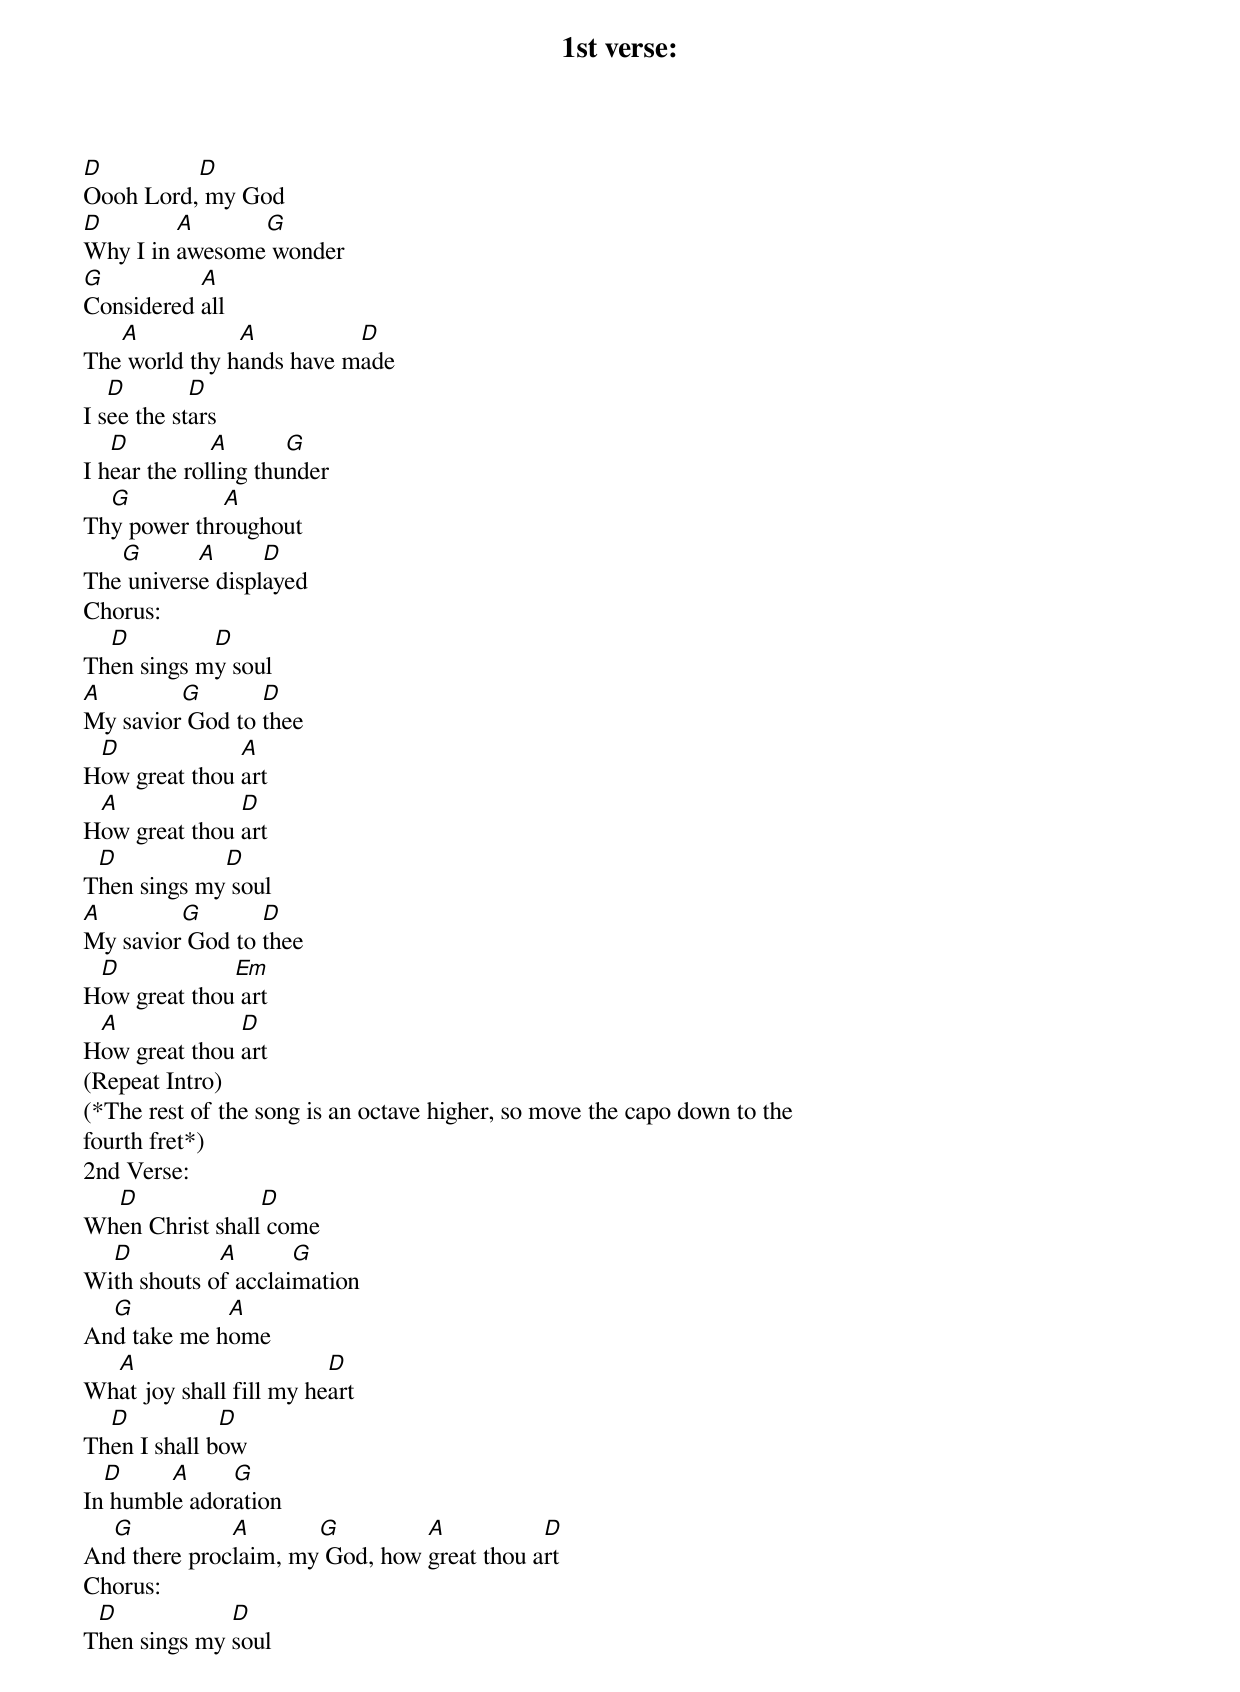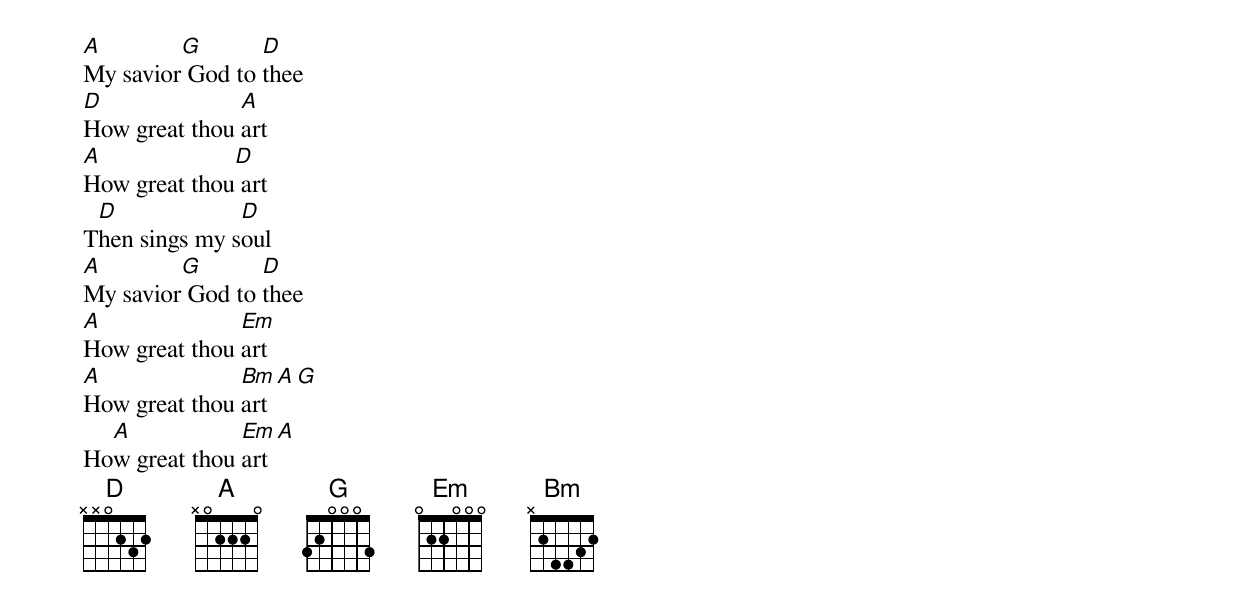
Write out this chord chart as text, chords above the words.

1st verse:
D         D
Oooh Lord, my God
D        A      G
Why I in awesome wonder
G          A
Considered all
   A           A          D
The world thy hands have made
   D        D
I see the stars
   D          A       G
I hear the rolling thunder
  G          A
Thy power throughout
   G       A      D
The universe displayed
Chorus:
  D         D
Then sings my soul
A        G       D
My savior God to thee
 D             A
How great thou art
 A             D
How great thou art
 D           D
Then sings my soul
A        G       D
My savior God to thee
 D            Em
How great thou art
 A             D
How great thou art
(Repeat Intro)
(*The rest of the song is an octave higher, so move the capo down to the
fourth fret*)
2nd Verse:
  D              D
When Christ shall come
  D          A       G
With shouts of acclaimation
  G          A
And take me home
  A                      D
What joy shall fill my heart
  D           D
Then I shall bow
  D     A     G
In humble adoration
  G           A       G         A           D
And there proclaim, my God, how great thou art
Chorus:
 D            D
Then sings my soul
A        G       D
My savior God to thee
D              A
How great thou art
A             D
How great thou art
 D             D
Then sings my soul
A        G       D
My savior God to thee
A              Em
How great thou art
A              Bm   A   G
How great thou art
  A            Em     A
How great thou art
